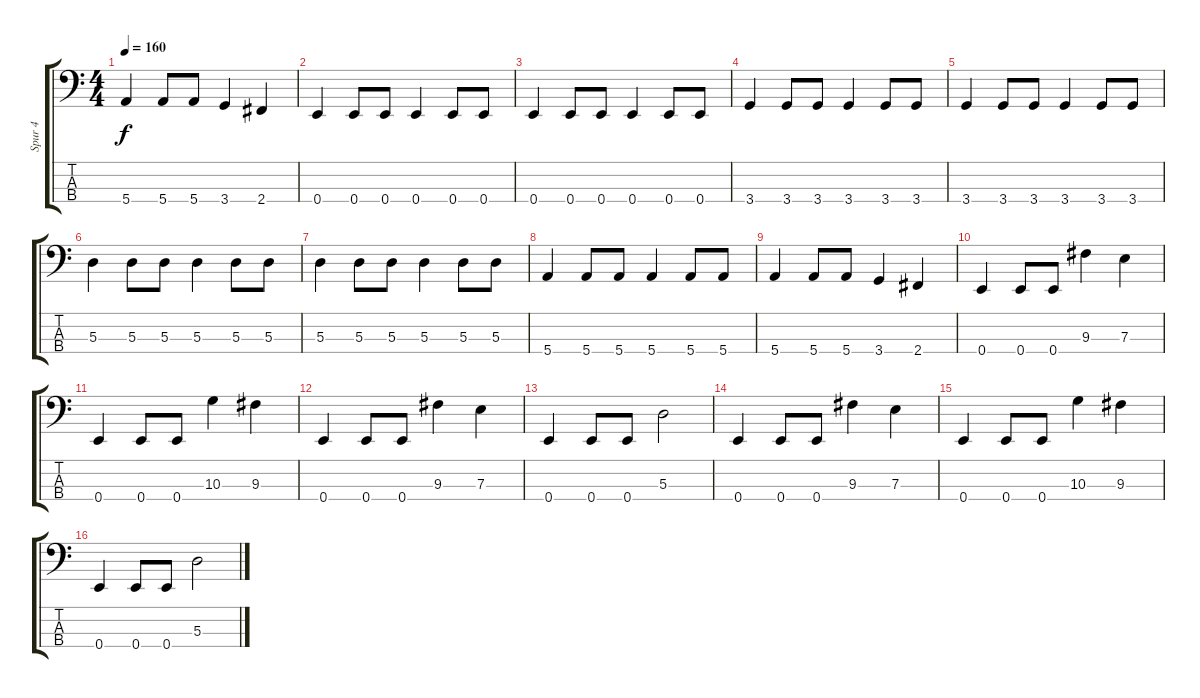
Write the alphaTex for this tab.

\track ("Spur 4" "Spur 4") {instrument electricbassfinger}
\staff {score tabs}
\tuning (G2 D2 A1 E1) {hide}
\ts (4 4)
\tempo 160
\clef f4
\ks c
5.4.4{dy f} 5.4.8 5.4.8 3.4.4 2.4.4 |
0.4.4 0.4.8 0.4.8 0.4.4 0.4.8 0.4.8 |
0.4.4 0.4.8 0.4.8 0.4.4 0.4.8 0.4.8 |
3.4.4 3.4.8 3.4.8 3.4.4 3.4.8 3.4.8 |
3.4.4 3.4.8 3.4.8 3.4.4 3.4.8 3.4.8 |
5.3.4 5.3.8 5.3.8 5.3.4 5.3.8 5.3.8 |
5.3.4 5.3.8 5.3.8 5.3.4 5.3.8 5.3.8 |
5.4.4 5.4.8 5.4.8 5.4.4 5.4.8 5.4.8 |
5.4.4 5.4.8 5.4.8 3.4.4 2.4.4 |
0.4.4 0.4.8 0.4.8 9.3.4 7.3.4 |
0.4.4 0.4.8 0.4.8 10.3.4 9.3.4 |
0.4.4 0.4.8 0.4.8 9.3.4 7.3.4 |
0.4.4 0.4.8 0.4.8 5.3.2 |
0.4.4 0.4.8 0.4.8 9.3.4 7.3.4 |
0.4.4 0.4.8 0.4.8 10.3.4 9.3.4 |
0.4.4 0.4.8 0.4.8 5.3.2
